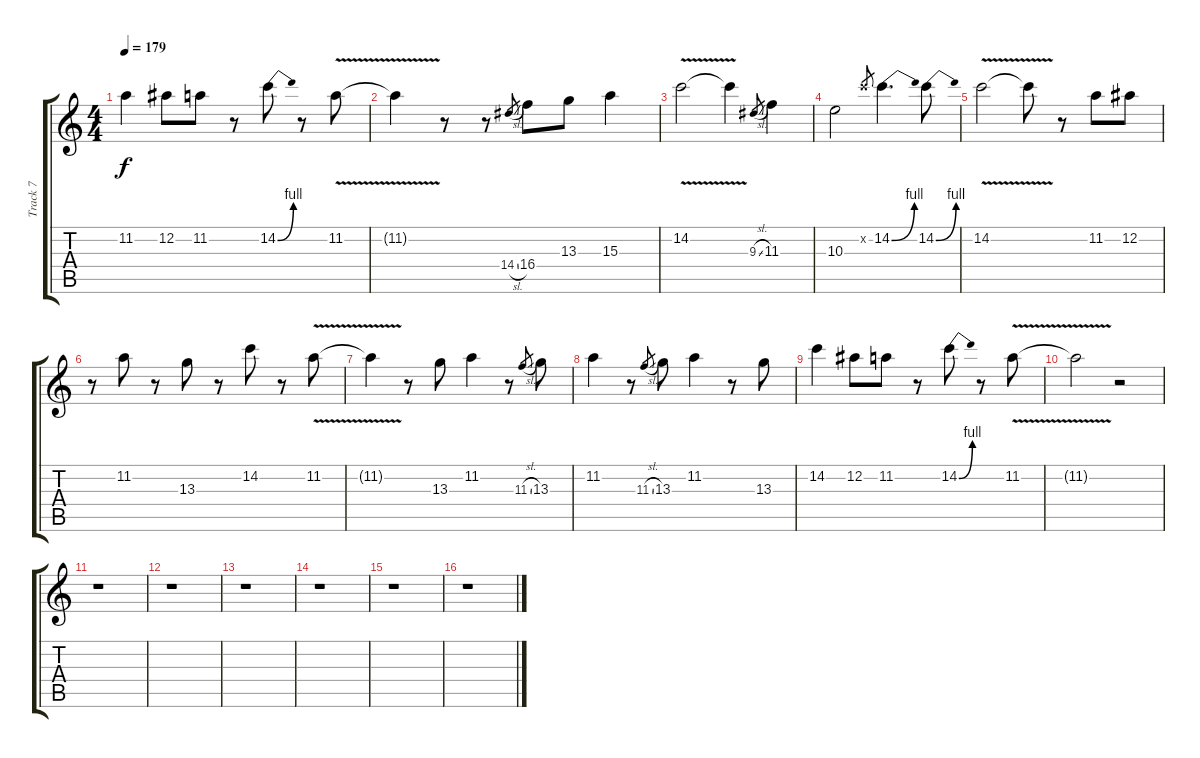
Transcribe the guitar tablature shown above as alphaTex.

\track ("Track 7" "Track 7") {instrument overdrivenguitar}
\staff {score tabs}
\tuning (Eb4 Bb3 Gb3 Db3 Ab2 Eb2) {hide}
\ts (4 4)
\tempo 179
\clef g2
\ks c
11.2.4{dy f} 12.2.8 11.2.8 r.8 14.2{be (bend 0 0 60 4)}.8 r.8 11.2{v}.8 |
11.2{t}.4 r.8 r.8 14.4{sl}.8{gr} 16.4.8 13.3.8 15.3.4 |
14.2{v}.2 14.2{t}.4 9.3{sl}.8{gr} 11.3.4 |
10.3.2 14.2{x}.8{gr} 14.2{be (bend 0 0 60 4)}.4{d} 14.2{be (bend 0 0 60 4)}.8 |
14.2{v}.2 14.2{t}.8 r.8 11.2.8 12.2.8 |
r.8 11.2.8 r.8 13.3.8 r.8 14.2.8 r.8 11.2{v}.8 |
11.2{t}.4 r.8 13.3.8 11.2.4 r.8 11.3{sl}.8{gr} 13.3.8 |
11.2.4 r.8 11.3{sl}.8{gr} 13.3.8 11.2.4 r.8 13.3.8 |
14.2.4 12.2.8 11.2.8 r.8 14.2{be (bend 0 0 60 4)}.8 r.8 11.2{v}.8 |
11.2{t}.2 r.2 |
r.1 |
r.1 |
r.1 |
r.1 |
r.1 |
r.1
